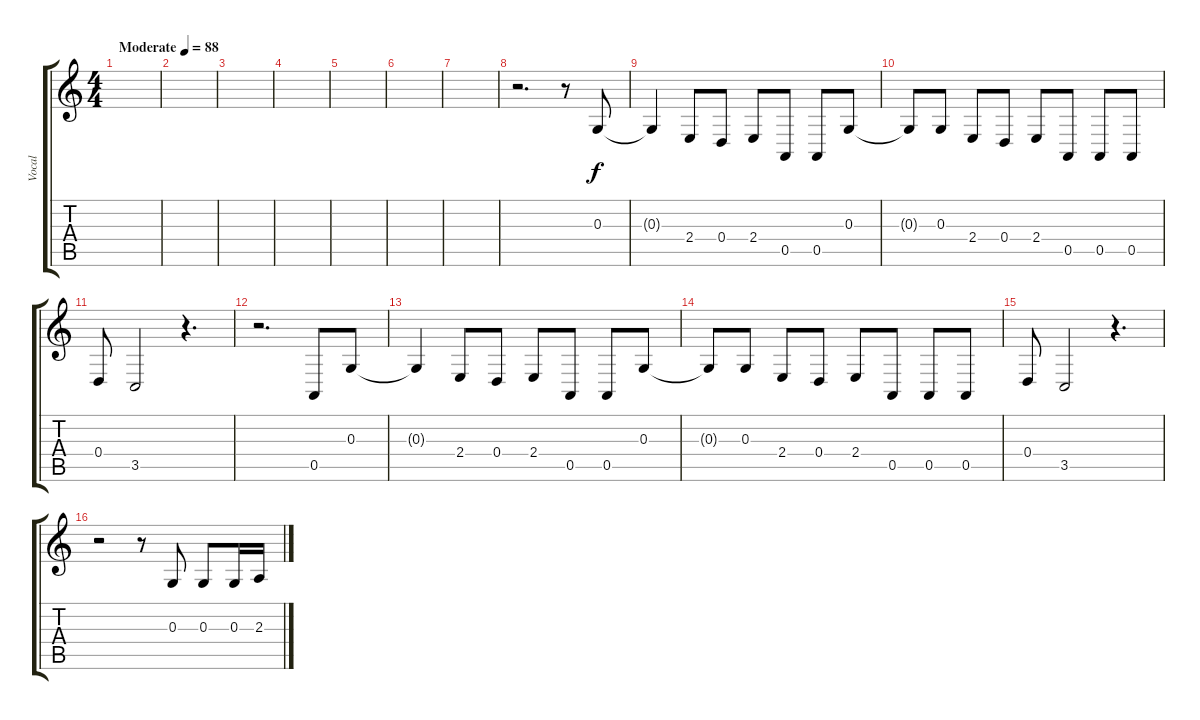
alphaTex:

\track ("Vocal" "Vocal") {instrument flute}
\staff {score tabs}
\tuning (E4 B3 G3 D3 A2 E2) {hide}
\ts (4 4)
\tempo (88 "Moderate")
\clef g2
\ks c
|
|
|
|
|
|
|
r.2{d} r.8 0.3.8 |
0.3{t}.4 2.4.8 0.4.8 2.4.8 0.5.8 0.5.8 0.3.8 |
0.3{t}.8 0.3.8 2.4.8 0.4.8 2.4.8 0.5.8 0.5.8 0.5.8 |
0.4.8 3.5.2 r.4{d} |
r.2{d} 0.5.8 0.3.8 |
0.3{t}.4 2.4.8 0.4.8 2.4.8 0.5.8 0.5.8 0.3.8 |
0.3{t}.8 0.3.8 2.4.8 0.4.8 2.4.8 0.5.8 0.5.8 0.5.8 |
0.4.8 3.5.2 r.4{d} |
r.2 r.8 0.3.8 0.3.8 0.3.16 2.3.16
